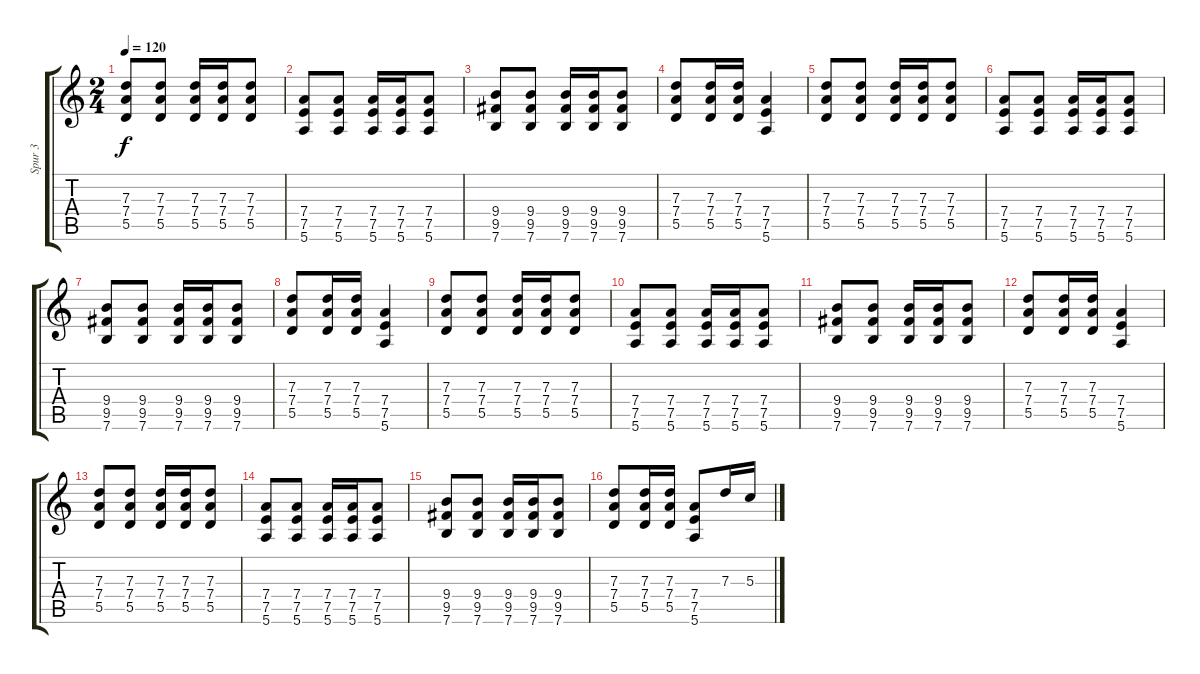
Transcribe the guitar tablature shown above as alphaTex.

\track ("Spur 3" "Spur 3") {instrument distortionguitar}
\staff {score tabs}
\tuning (E4 B3 G3 D3 A2 E2) {hide}
\ts (2 4)
\tempo 120
\clef g2
\ks c
(7.3 7.4 5.5).8{dy f} (7.3 7.4 5.5).8 (7.3 7.4 5.5).16 (7.3 7.4 5.5).16 (7.3 7.4 5.5).8 |
(7.4 7.5 5.6).8 (7.4 7.5 5.6).8 (7.4 7.5 5.6).16 (7.4 7.5 5.6).16 (7.4 7.5 5.6).8 |
(9.4 9.5 7.6).8 (9.4 9.5 7.6).8 (9.4 9.5 7.6).16 (9.4 9.5 7.6).16 (9.4 9.5 7.6).8 |
(7.3 7.4 5.5).8 (7.3 7.4 5.5).16 (7.3 7.4 5.5).16 (7.4 7.5 5.6).4 |
(7.3 7.4 5.5).8 (7.3 7.4 5.5).8 (7.3 7.4 5.5).16 (7.3 7.4 5.5).16 (7.3 7.4 5.5).8 |
(7.4 7.5 5.6).8 (7.4 7.5 5.6).8 (7.4 7.5 5.6).16 (7.4 7.5 5.6).16 (7.4 7.5 5.6).8 |
(9.4 9.5 7.6).8 (9.4 9.5 7.6).8 (9.4 9.5 7.6).16 (9.4 9.5 7.6).16 (9.4 9.5 7.6).8 |
(7.3 7.4 5.5).8 (7.3 7.4 5.5).16 (7.3 7.4 5.5).16 (7.4 7.5 5.6).4 |
(7.3 7.4 5.5).8 (7.3 7.4 5.5).8 (7.3 7.4 5.5).16 (7.3 7.4 5.5).16 (7.3 7.4 5.5).8 |
(7.4 7.5 5.6).8 (7.4 7.5 5.6).8 (7.4 7.5 5.6).16 (7.4 7.5 5.6).16 (7.4 7.5 5.6).8 |
(9.4 9.5 7.6).8 (9.4 9.5 7.6).8 (9.4 9.5 7.6).16 (9.4 9.5 7.6).16 (9.4 9.5 7.6).8 |
(7.3 7.4 5.5).8 (7.3 7.4 5.5).16 (7.3 7.4 5.5).16 (7.4 7.5 5.6).4 |
(7.3 7.4 5.5).8 (7.3 7.4 5.5).8 (7.3 7.4 5.5).16 (7.3 7.4 5.5).16 (7.3 7.4 5.5).8 |
(7.4 7.5 5.6).8 (7.4 7.5 5.6).8 (7.4 7.5 5.6).16 (7.4 7.5 5.6).16 (7.4 7.5 5.6).8 |
(9.4 9.5 7.6).8 (9.4 9.5 7.6).8 (9.4 9.5 7.6).16 (9.4 9.5 7.6).16 (9.4 9.5 7.6).8 |
(7.3 7.4 5.5).8 (7.3 7.4 5.5).16 (7.3 7.4 5.5).16 (7.4 7.5 5.6).8 7.3.16 5.3.16
